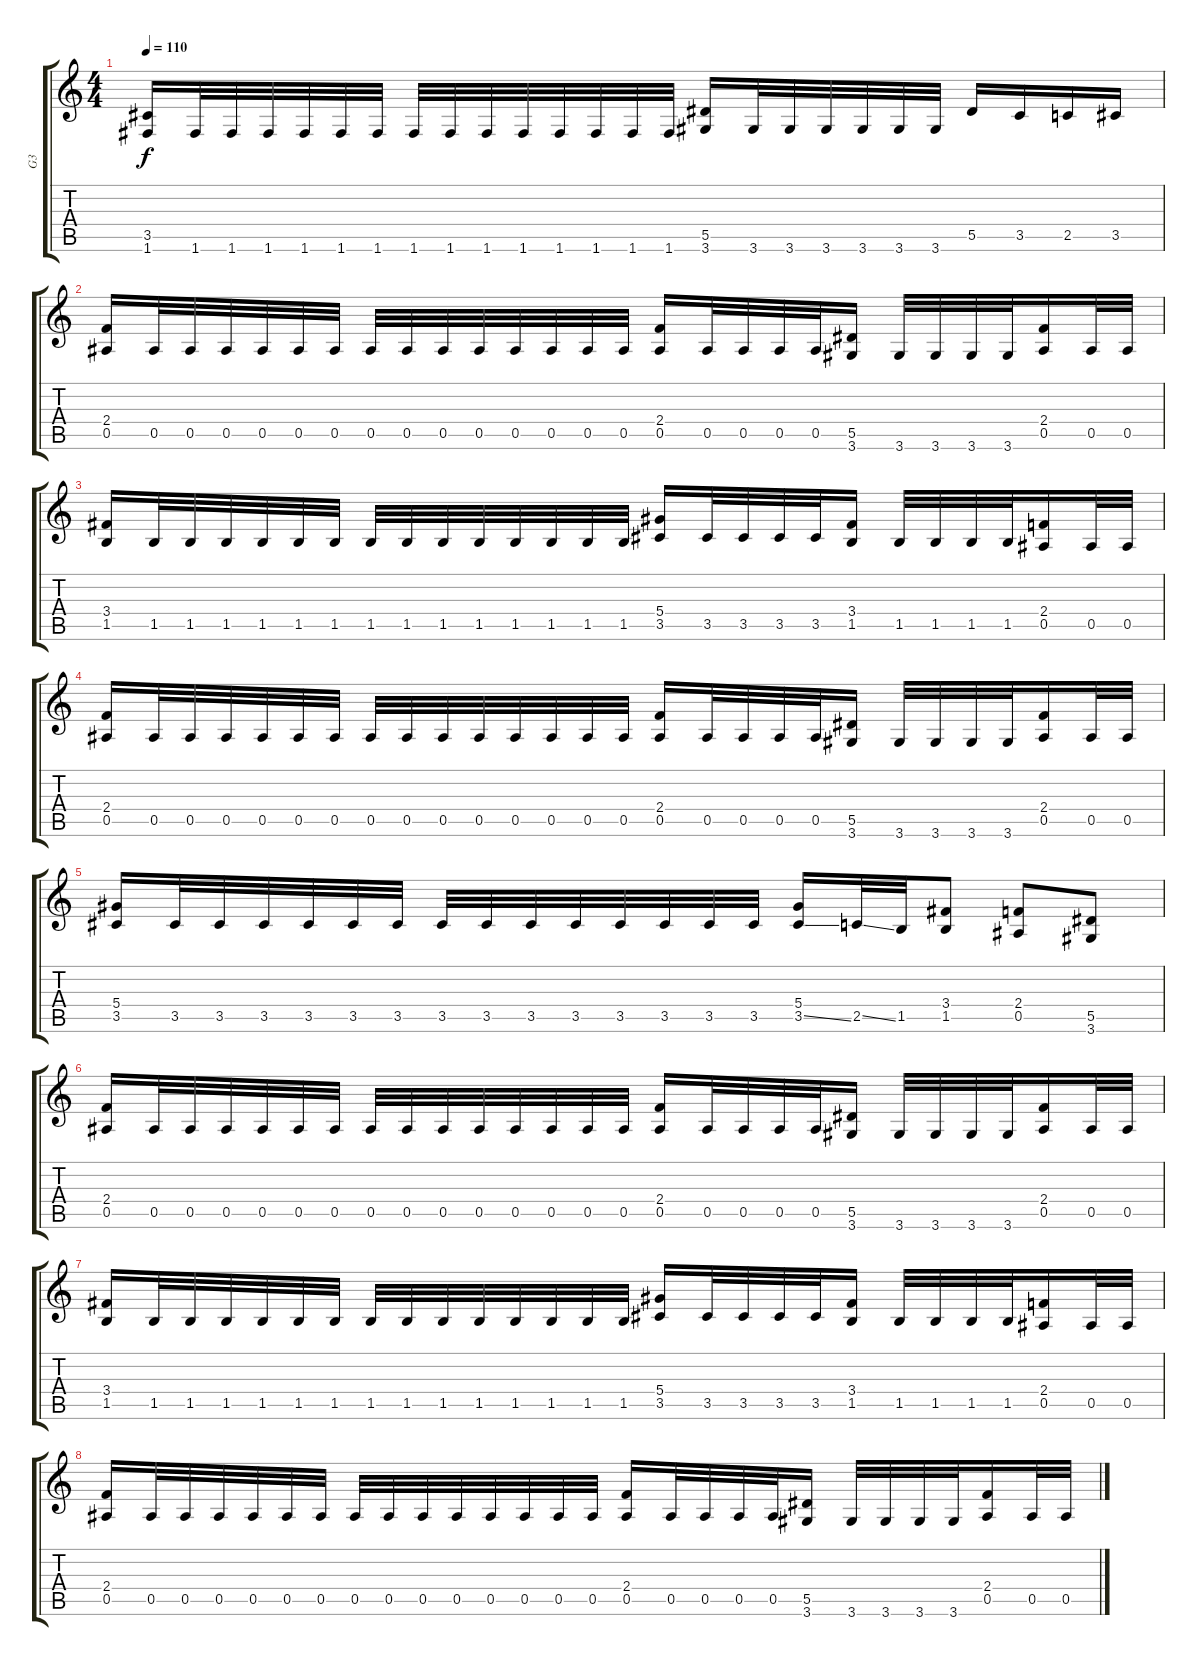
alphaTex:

\track ("G3" "G3") {instrument overdrivenguitar}
\staff {score tabs}
\tuning (F4 C4 Ab3 Eb3 Bb2 F2) {hide}
\ts (4 4)
\tempo 110
\clef g2
\ks c
(3.5 1.6).16{dy f} 1.6.32 1.6.32 1.6.32 1.6.32 1.6.32 1.6.32 1.6.32 1.6.32 1.6.32 1.6.32 1.6.32 1.6.32 1.6.32 1.6.32 (5.5 3.6).16 3.6.32 3.6.32 3.6.32 3.6.32 3.6.32 3.6.32 5.5.16 3.5.16 2.5.16 3.5.16 |
\section ("" "")
(2.4 0.5).16 0.5.32 0.5.32 0.5.32 0.5.32 0.5.32 0.5.32 0.5.32 0.5.32 0.5.32 0.5.32 0.5.32 0.5.32 0.5.32 0.5.32 (2.4 0.5).16 0.5.32 0.5.32 0.5.32 0.5.32 (5.5 3.6).16 3.6.32 3.6.32 3.6.32 3.6.32 (2.4 0.5).16 0.5.32 0.5.32 |
(3.4 1.5).16 1.5.32 1.5.32 1.5.32 1.5.32 1.5.32 1.5.32 1.5.32 1.5.32 1.5.32 1.5.32 1.5.32 1.5.32 1.5.32 1.5.32 (5.4 3.5).16 3.5.32 3.5.32 3.5.32 3.5.32 (3.4 1.5).16 1.5.32 1.5.32 1.5.32 1.5.32 (2.4 0.5).16 0.5.32 0.5.32 |
(2.4 0.5).16 0.5.32 0.5.32 0.5.32 0.5.32 0.5.32 0.5.32 0.5.32 0.5.32 0.5.32 0.5.32 0.5.32 0.5.32 0.5.32 0.5.32 (2.4 0.5).16 0.5.32 0.5.32 0.5.32 0.5.32 (5.5 3.6).16 3.6.32 3.6.32 3.6.32 3.6.32 (2.4 0.5).16 0.5.32 0.5.32 |
(5.4 3.5).16 3.5.32 3.5.32 3.5.32 3.5.32 3.5.32 3.5.32 3.5.32 3.5.32 3.5.32 3.5.32 3.5.32 3.5.32 3.5.32 3.5.32 (5.4 3.5{ss}).16 2.5{ss}.32 1.5.32 (3.4 1.5).8 (2.4 0.5).8 (5.5 3.6).8 |
(2.4 0.5).16 0.5.32 0.5.32 0.5.32 0.5.32 0.5.32 0.5.32 0.5.32 0.5.32 0.5.32 0.5.32 0.5.32 0.5.32 0.5.32 0.5.32 (2.4 0.5).16 0.5.32 0.5.32 0.5.32 0.5.32 (5.5 3.6).16 3.6.32 3.6.32 3.6.32 3.6.32 (2.4 0.5).16 0.5.32 0.5.32 |
(3.4 1.5).16 1.5.32 1.5.32 1.5.32 1.5.32 1.5.32 1.5.32 1.5.32 1.5.32 1.5.32 1.5.32 1.5.32 1.5.32 1.5.32 1.5.32 (5.4 3.5).16 3.5.32 3.5.32 3.5.32 3.5.32 (3.4 1.5).16 1.5.32 1.5.32 1.5.32 1.5.32 (2.4 0.5).16 0.5.32 0.5.32 |
(2.4 0.5).16 0.5.32 0.5.32 0.5.32 0.5.32 0.5.32 0.5.32 0.5.32 0.5.32 0.5.32 0.5.32 0.5.32 0.5.32 0.5.32 0.5.32 (2.4 0.5).16 0.5.32 0.5.32 0.5.32 0.5.32 (5.5 3.6).16 3.6.32 3.6.32 3.6.32 3.6.32 (2.4 0.5).16 0.5.32 0.5.32
